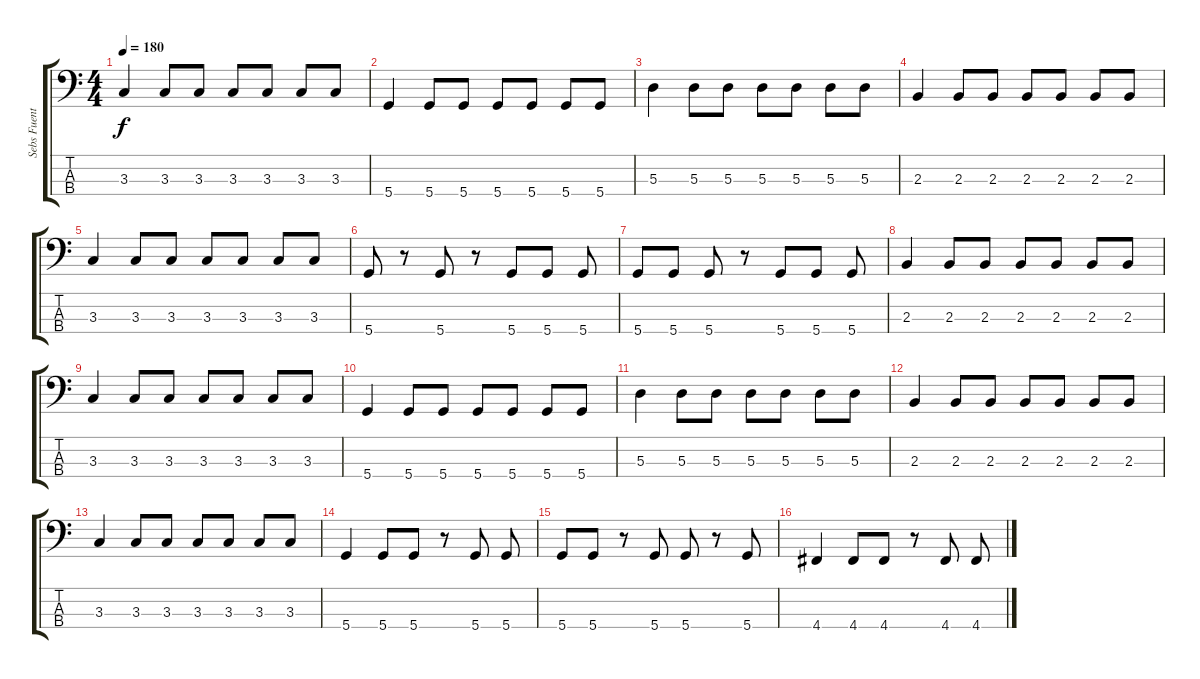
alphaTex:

\track ("Sebs Fuentes (Bass)" "Sebs Fuent") {instrument electricbasspick}
\staff {score tabs}
\tuning (G2 D2 A1 D1) {hide}
\ts (4 4)
\tempo 180
\clef f4
\ks c
3.3.4{dy f} 3.3.8 3.3.8 3.3.8 3.3.8 3.3.8 3.3.8 |
5.4.4 5.4.8 5.4.8 5.4.8 5.4.8 5.4.8 5.4.8 |
5.3.4 5.3.8 5.3.8 5.3.8 5.3.8 5.3.8 5.3.8 |
2.3.4 2.3.8 2.3.8 2.3.8 2.3.8 2.3.8 2.3.8 |
3.3.4 3.3.8 3.3.8 3.3.8 3.3.8 3.3.8 3.3.8 |
5.4.8 r.8 5.4.8 r.8 5.4.8 5.4.8 5.4.8 |
5.4.8 5.4.8 5.4.8 r.8 5.4.8 5.4.8 5.4.8 |
2.3.4 2.3.8 2.3.8 2.3.8 2.3.8 2.3.8 2.3.8 |
3.3.4 3.3.8 3.3.8 3.3.8 3.3.8 3.3.8 3.3.8 |
5.4.4 5.4.8 5.4.8 5.4.8 5.4.8 5.4.8 5.4.8 |
5.3.4 5.3.8 5.3.8 5.3.8 5.3.8 5.3.8 5.3.8 |
2.3.4 2.3.8 2.3.8 2.3.8 2.3.8 2.3.8 2.3.8 |
3.3.4 3.3.8 3.3.8 3.3.8 3.3.8 3.3.8 3.3.8 |
5.4.4 5.4.8 5.4.8 r.8 5.4.8 5.4.8 |
5.4.8 5.4.8 r.8 5.4.8 5.4.8 r.8 5.4.8 |
4.4.4 4.4.8 4.4.8 r.8 4.4.8 4.4.8
